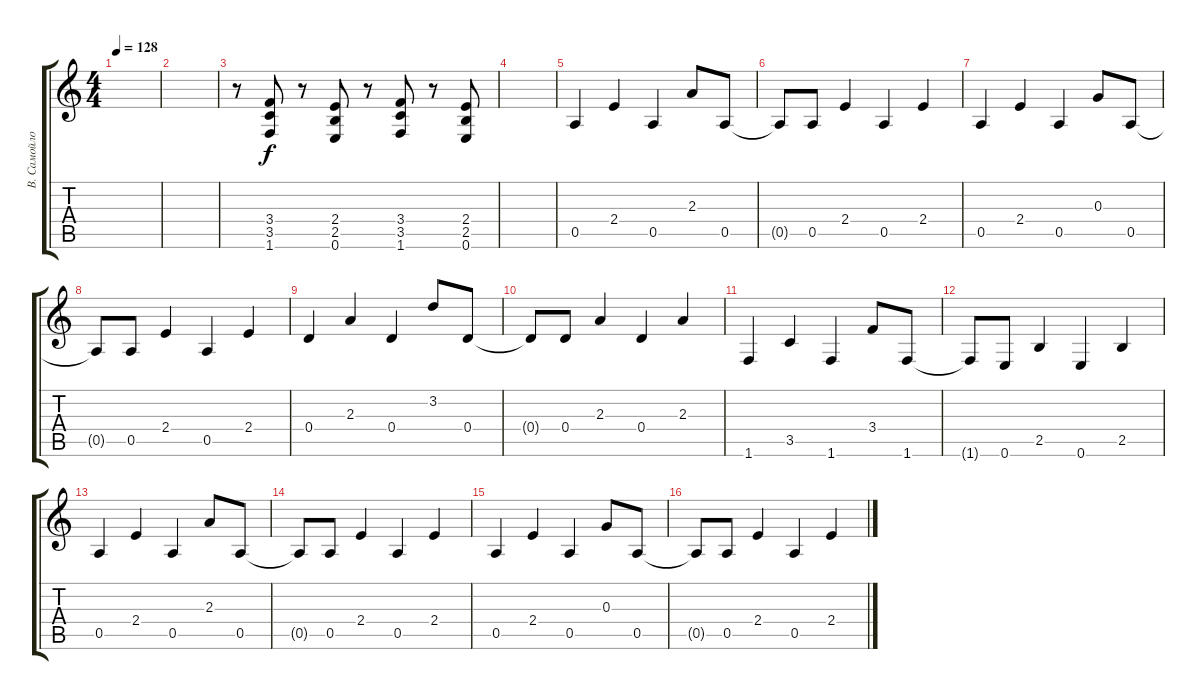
\track ("В. Самойлов" "В. Самойло") {instrument distortionguitar}
\staff {score tabs}
\tuning (E4 B3 G3 D3 A2 E2) {hide}
\ts (4 4)
\tempo 128
\clef g2
\ks c
|
|
r.8 (3.4 3.5 1.6).8 r.8 (2.4 2.5 0.6).8 r.8 (3.4 3.5 1.6).8 r.8 (2.4 2.5 0.6).8 |
|
0.5.4 2.4.4 0.5.4 2.3.8 0.5.8 |
0.5{t}.8 0.5.8 2.4.4 0.5.4 2.4.4 |
0.5.4 2.4.4 0.5.4 0.3.8 0.5.8 |
0.5{t}.8 0.5.8 2.4.4 0.5.4 2.4.4 |
0.4.4 2.3.4 0.4.4 3.2.8 0.4.8 |
0.4{t}.8 0.4.8 2.3.4 0.4.4 2.3.4 |
1.6.4 3.5.4 1.6.4 3.4.8 1.6.8 |
1.6{t}.8 0.6.8 2.5.4 0.6.4 2.5.4 |
0.5.4 2.4.4 0.5.4 2.3.8 0.5.8 |
0.5{t}.8 0.5.8 2.4.4 0.5.4 2.4.4 |
0.5.4 2.4.4 0.5.4 0.3.8 0.5.8 |
0.5{t}.8 0.5.8 2.4.4 0.5.4 2.4.4
